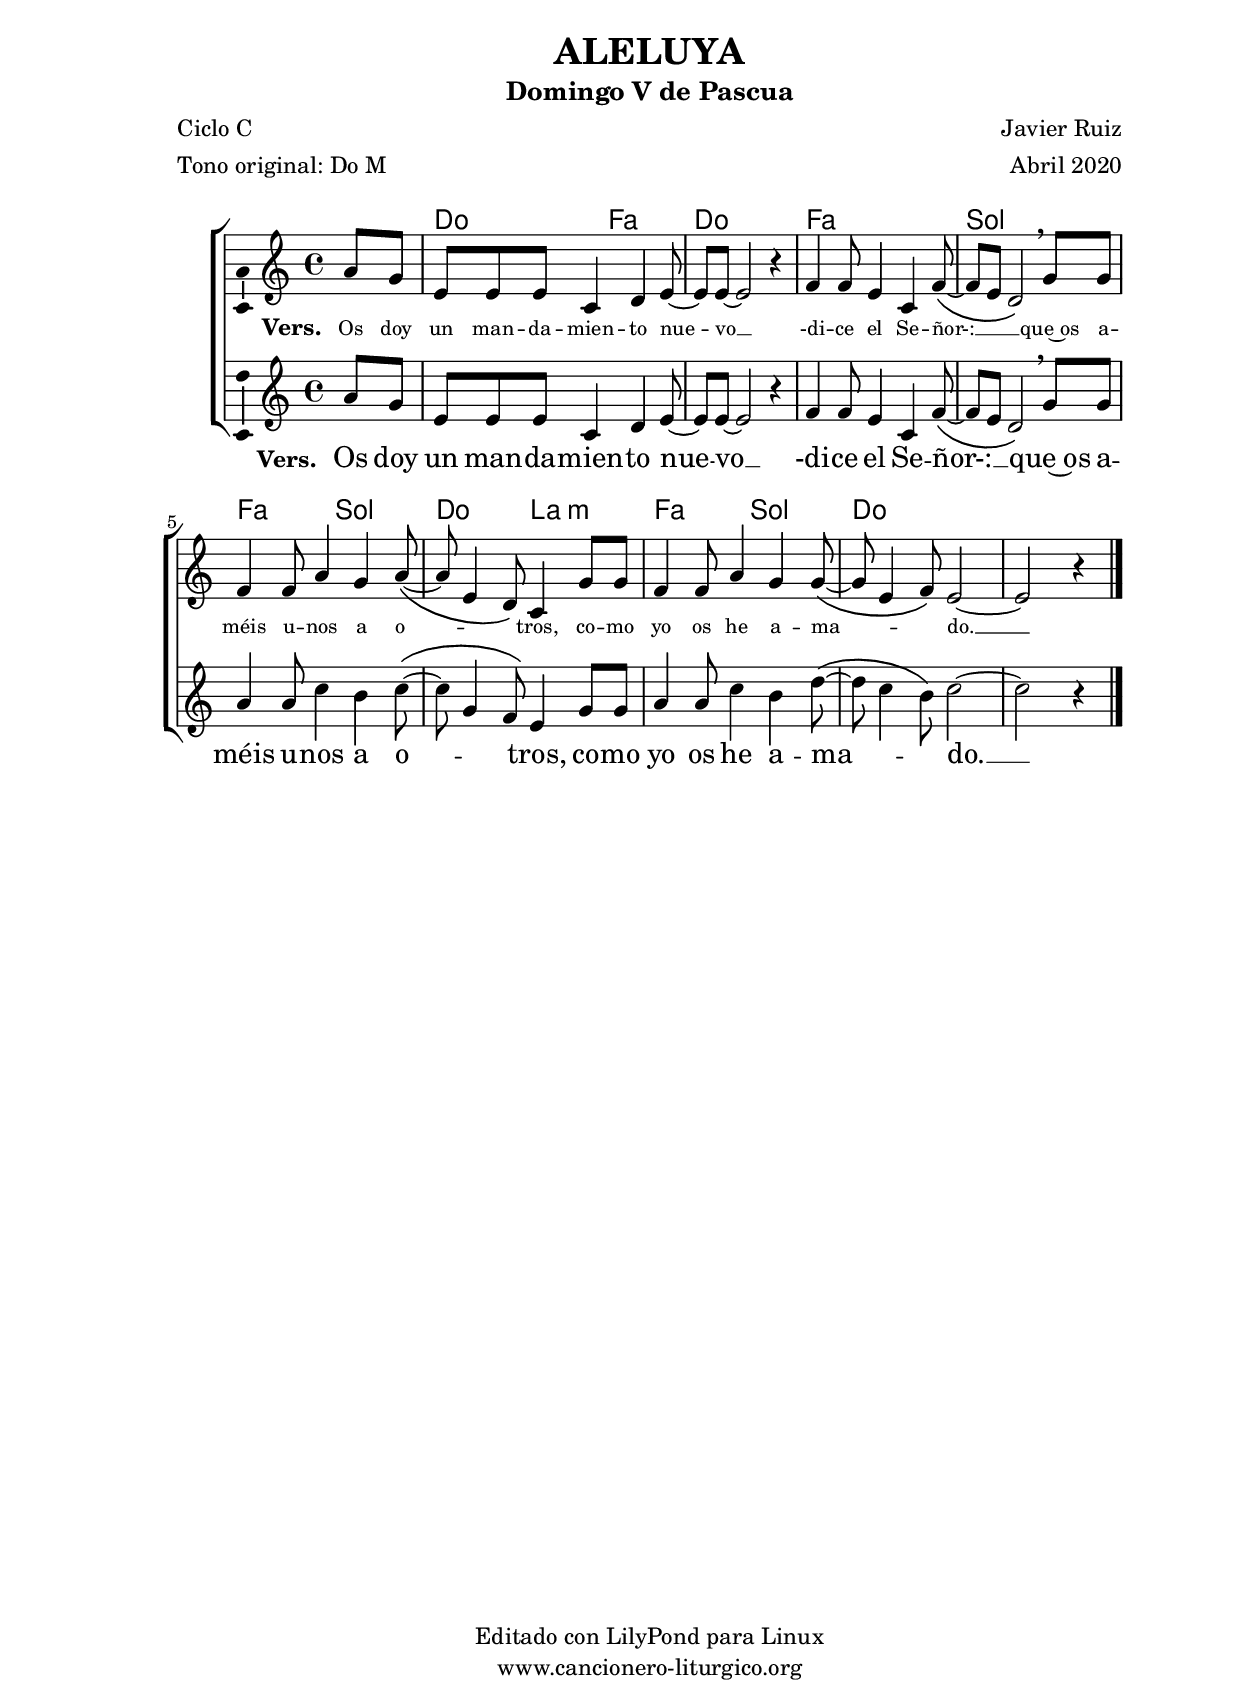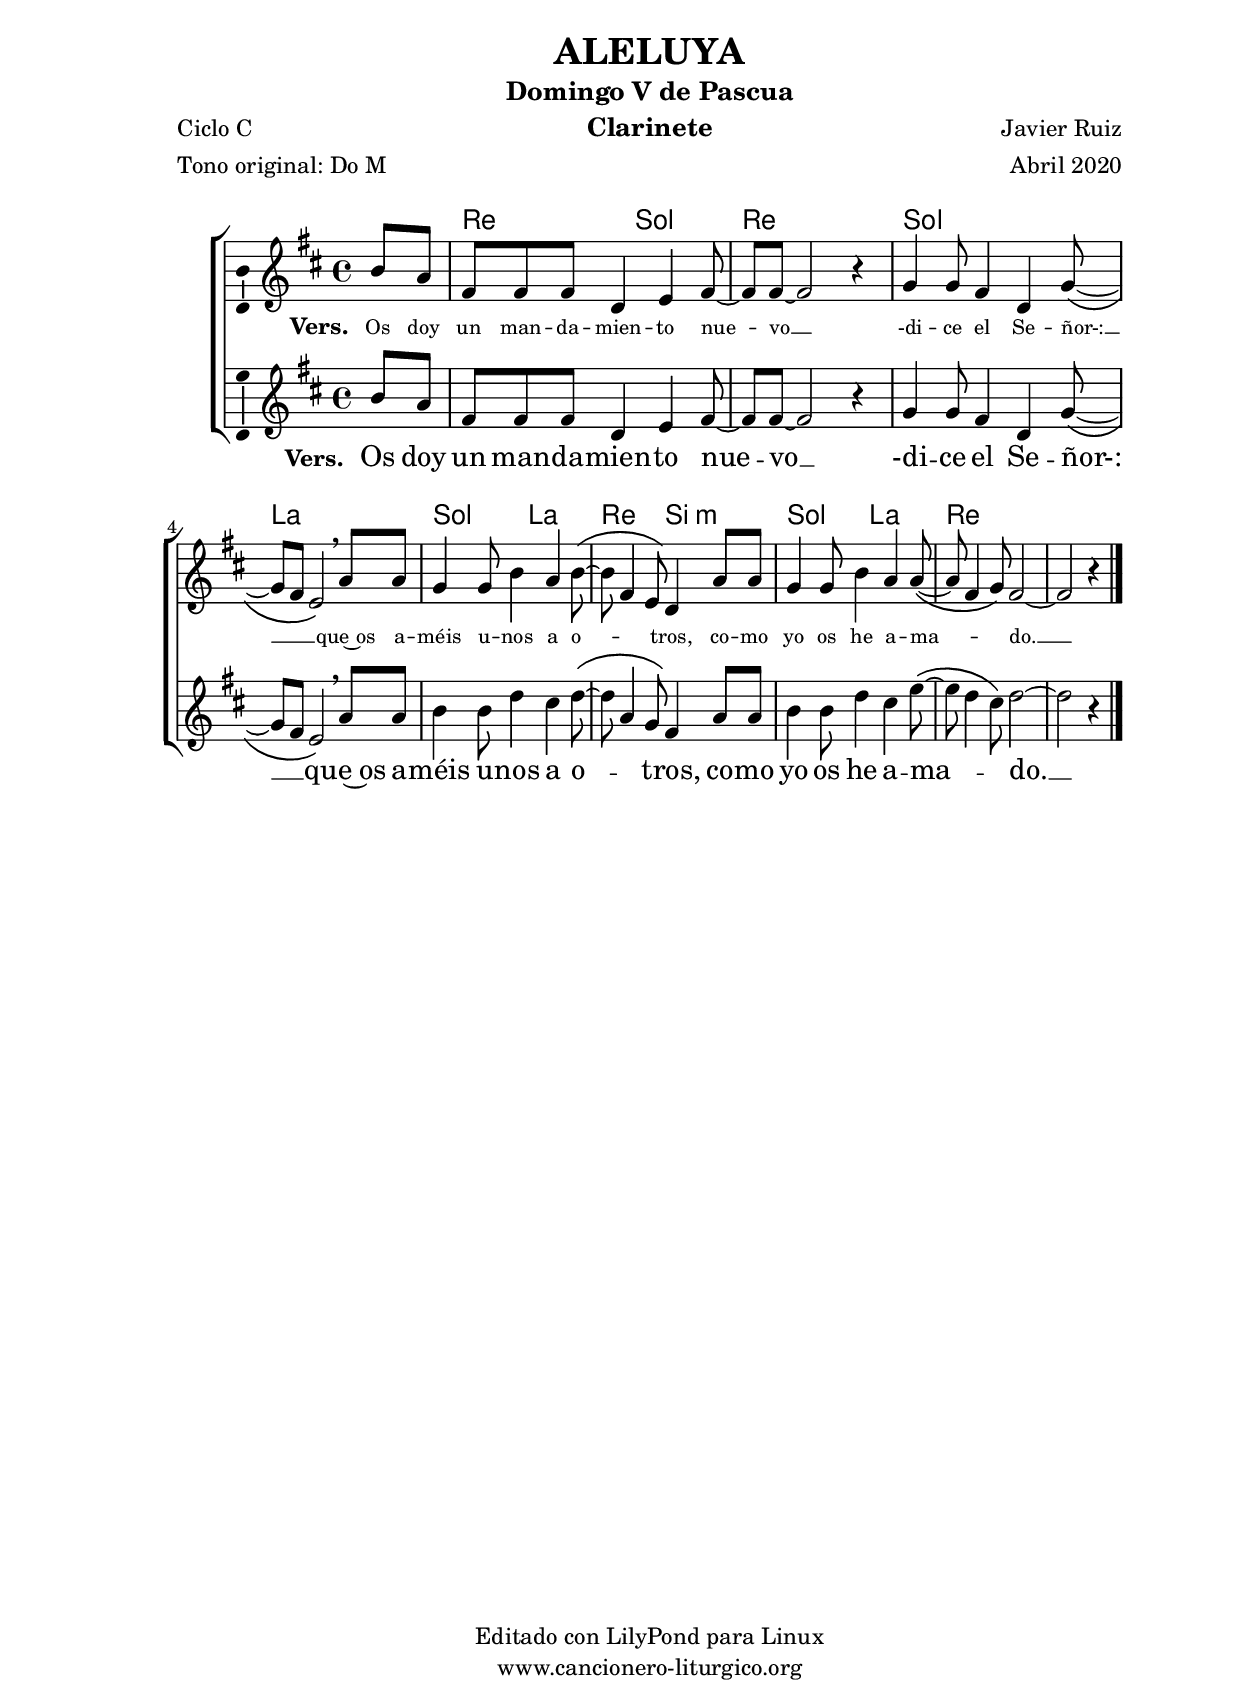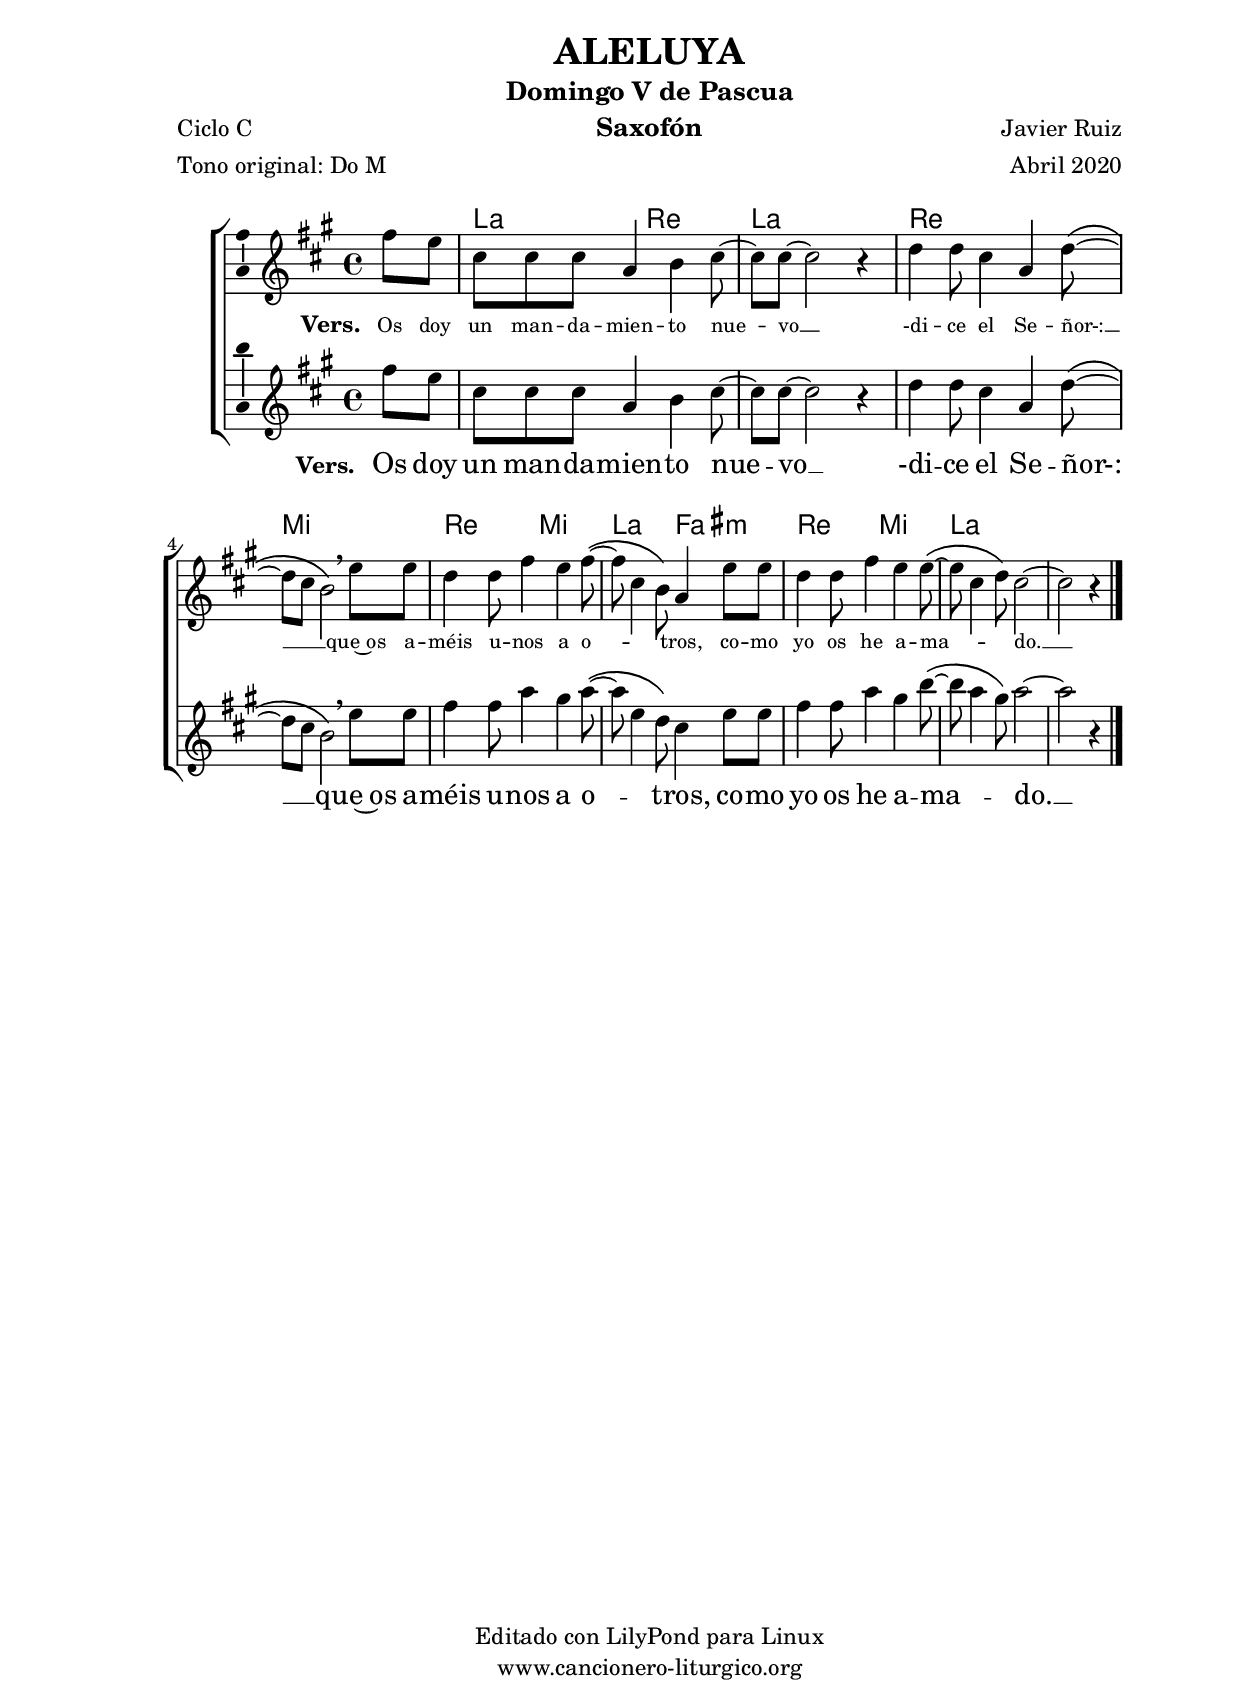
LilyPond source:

%
%para convertir .midi en .wav:
%timidity filename.midi -Ow -o finename.wav
%
%
%Para convertir de .wav a .mp3:
%lame -h -m j filename.wav
%
%
%para escuchar el midi:
%timidity nombrefichero.midi
%


%versión de lilypond para la que se ha escrito esta partitura:
\version "2.16.0"

	%Tamaño papel
	#(set-default-paper-size "a4")
	%Tamaño partitura
	#(set-global-staff-size 20)
	%No responde al pulsar sobre una nota
	#(ly:set-option 'point-and-click #f)

%parámetros del encabezamiento:
\header {
	title = "ALELUYA"
	subtitle = "Domingo V de Pascua"
	composer = "Javier Ruiz"
	poet = "Ciclo C"
	meter = "Tono original: Do M"
	arranger = "Abril 2020"
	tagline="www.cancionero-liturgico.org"
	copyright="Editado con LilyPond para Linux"
	}

%parámetros asociados al papel:
\paper  {
	oddHeaderMarkup = \markup {\fill-line { \on-the-fly #not-first-page \fromproperty #'header:title \on-the-fly #not-first-page \fromproperty #'header:composer }}
	evenHeaderMarkup = \markup {\fill-line { \fromproperty #'header:composer \fromproperty #'header:title }}
	#(set-paper-size "a4")
	print-page-number = ##f
	first-page-number = 1
	print-first-page-number = ##f
%	head-separation = 3.0 \cm
	top-margin = 1.5 \cm
%	top-margin = 2.0 \cm
%%%	bottom-margin = 0.5\cm
	bottom-margin = 0.2\cm
	left-margin = 3.0 \cm
	line-width = 16.0 \cm 
	indent = 8\mm
	interscoreline = 2.\mm
	between-system-space = 15\mm
%	para que las partituras no llenen la hoja:
	ragged-bottom = ##t
%	idem para la última hoja:
	ragged-last-bottom = ##f
%	para que las partituras llenen el ancho del papel:
	ragged-last = ##f
	after-title-space = 2.5 \cm
%page-count=2
system-count=2

	%Flexible Vertical Spacing
%	markup-markup-spacing =
%	#'((basic-distance . 15) (minimum-distance . 15) (padding . 3))
	markup-system-spacing =
	#'((basic-distance . 15) (minimum-distance . 15) (padding . 3))
	system-system-spacing =
	#'((basic-distance . 15) (minimum-distance . 15) (padding . 3))
	score-system-spacing =
	#'((basic-distance . 15) (minimum-distance . 15) (padding . 5))
%	top-system-spacing = % header
%	#'((basic-distance . 8) (minimum-distance . 0) (padding . 0))
%	top-markup-spacing =
%	#'((basic-distance . 20) (minimum-distance . 20) (padding . 0))
	last-bottom-spacing = % footer
	#'((basic-distance . 5) (minimum-distance . 5) (padding . 0))
%	score-markup-spacing =
%	#'((basic-distance . 16) (minimum-distance . 13) (padding . 0))

	}


%parámetros que afectan a toda la partitura:
global =  {
	%clave de sol (G):
	\clef G
	%armadura:
%	\transpose c ees
	\key c \major
	\tempo 4=110
	\set Score.tempoHideNote = ##t
	}


acordes = {
	\italianChords
	\chordmode {
%	\transpose c ees
{

s4
c2 f c c f f g g
f2 g c a:m f g c c c2

	}
	}
}


melodiatrompeta = 
%	\transpose c ees
{

	\relative c''{
	\time 4/4

\partial4
r4
r1
r8 e4 <d f>8 <e g>2
r1
r8 g4 <f a>8 <g b>2
r1
r8 c,4 <b d>8 <c e>2
r1
r8 g'4 <e a>8 <c g'>2~
<c g'>2 r4

}
	\bar "|."
	}


melodiatres = 
%	\transpose c ees
{

	\relative c'{
	\time 4/4

\partial4
a'8 g
e8 e e8 c4 d4 e8~
e8 e~e2 r4
f4 f8 e4 c4 f8~
\(f8 e d2\) \breathe g8 g
f4 f8 a4 g a8~
\(a8 e4 d8\) c4 g'8 g
f4 f8 a4 g g8~
\(g8 e4 f8\) e2~
e2 r4 %s4

}

	\bar "|."
	}


melodiabajo = 
%	\transpose c ees
{

	%clave de fa (F):
	\clef F

	\relative c{
	\time 4/4

\partial4
r4
c4. c8 f4. f8
c4. c8 c2
f4. f8 d4. d8
g4. g8 g2
f4. f8 g4. g8
c,4. c8 a4. a8
f'4. f8 g4. g8
c,4. c8 c2~
c2 r4 %s4

}

	\bar "|."
	}


melodia = 
%	\transpose c ees
{

	\relative c'{
	\time 4/4

\partial4
a'8 g
e8 e e8 c4 d4 e8~
e8 e~e2 r4
f4 f8 e4 c4 f8~
\(f8 e d2\) \breathe g8 g
a4 a8 c4 b c8~
\(c8 g4 f8\) e4 g8 g
a4 a8 c4 b d8~
\(d8 c4 b8\) c2~
c2 r4 %s4

}

	\bar "|."
	}


texto = \lyricmode {
\set stanza =#"Vers. "
Os doy un man -- da -- mien -- to nue -- vo __
-di -- ce el Se -- ñor-: __ _ _
que~os a -- méis u -- nos a o -- _ _ tros,
co -- mo yo os he a -- ma -- _ _ do. __
	}

textotres = \lyricmode {
\override LyricText #'font-size = #-1
\set stanza =#"Vers. "
Os doy un man -- da -- mien -- to nue -- vo __
-di -- ce el Se -- ñor-: __ _ _
que~os a -- méis u -- nos a o -- _ _ tros,
co -- mo yo os he a -- ma -- _ _ do. __
	}


acordesStaff = \context ChordNames = acordesStaff <<
	\set chordChanges = ##t
	\acordes
	>>

voztrompetaStaff = \context Voice = voztrompetaStaff
<<
	\override Staff.StaffSymbol #'staff-space = #(magstep -0.35)
	\set Staff.midiInstrument = #"trumpet"
	\set Staff.midiMinimumVolume = #0.6
	\set Staff.midiMaximumVolume = #0.8
	\global
	\melodiatrompeta
	>>

voztresStaff = \context Voice = voztresStaff
\with {\consists "Ambitus_engraver"}
<<
%	\override Staff.StaffSymbol #'staff-space = #(magstep -0.35)
	\set Staff.midiInstrument = #"violin"
	\set Staff.midiMinimumVolume = #0.6
	\set Staff.midiMaximumVolume = #0.8
	\global
	\relative c' \melodiatres
	>>

vozStaff = \context Voice = vozStaff
\with {\consists "Ambitus_engraver"}
<<
%	\set Staff.instrumentName = ""
%	\set Staff.shortInstrumentName = ""
%	\set Staff.midiInstrument = #"clarinet"
%	\set Staff.midiInstrument = #"cello"
	\set Staff.midiInstrument = #"flute"
%	\set Staff.midiInstrument = #"electric guitar (jazz)"
%	\set Staff.midiInstrument = #"english horn"
%	\set Staff.midiInstrument = #"violin"
%	\set Staff.midiInstrument = #"glockenspiel"
	\set Staff.midiMinimumVolume = #0.8
	\set Staff.midiMaximumVolume = #1.0
	\global
	\melodia
	>>

vozbajoStaff = \context Voice = vozbajoStaff
<<
	\override Staff.StaffSymbol #'staff-space = #(magstep -0.35)
	\set Staff.midiInstrument = #"english horn"
	\set Staff.midiMinimumVolume = #0.6
	\set Staff.midiMaximumVolume = #0.8
	\global
	\melodiabajo
	>>

textoStaff = \context Lyrics = textoStaff <<
	\lyricsto vozStaff \texto
	>>

textotresStaff = \context Lyrics = textotresStaff <<
	\lyricsto voztresStaff \textotres
	>>


\book {
	\score {
		<<
		\context ChoirStaff {
%			\override StaffGroup.SystemStartBracket #'collapse-height = #1
%			\override Score.SystemStartBar #'collapse-height = #1
			<<
			\acordesStaff
%			\voztrompetaStaff
			\voztresStaff
			\textotresStaff
			\vozStaff
			\textoStaff
%			\vozbajoStaff
			>>
			}
		>>
		\layout {
	    		\context {
				\Lyrics
				\override LyricText #'font-size = #2
				}
	   		 \context {
				\Score
				\override StaffSymbol #'staff-space = #(magstep +3)
				}
			}
		}
	\score {
		\unfoldRepeats
		<<
		\context ChoirStaff {
			<<
			\acordesStaff
			\voztrompetaStaff
			\voztresStaff
			\vozStaff
			\vozbajoStaff
			>>
			}
		>>
		\midi {
	  		\context {
	  			\Score
				tempoWholesPerMinute = #(ly:make-moment 70 4)
				}
			}
		}
	}


%Partitura para clarinete
#(define output-suffix "C")
\book {
	\header{
		instrument = "Clarinete"
		}
	\score {
		<<
		\context ChoirStaff {
%			\override StaffGroup.SystemStartBracket #'collapse-height = #1
%			\override Score.SystemStartBar #'collapse-height = #1
\transpose c d
			<<
			\acordesStaff
%			\voztrompetaStaff
			\voztresStaff
			\textotresStaff
			\vozStaff
			\textoStaff
%			\vozbajoStaff
			>>
			}
		>>
		\layout {
	    		\context {
				\Lyrics
				\override LyricText #'font-size = #2
				}
	   		 \context {
				\Score
				\override StaffSymbol #'staff-space = #(magstep +3)
				}
			}
		}
	}


%Partitura para saxofón
#(define output-suffix "S")
\book {
	\header{
		instrument = "Saxofón"
		}
	\score {
		<<
		\context ChoirStaff {
%			\override StaffGroup.SystemStartBracket #'collapse-height = #1
%			\override Score.SystemStartBar #'collapse-height = #1
\transpose c a
			<<
			\acordesStaff
%			\voztrompetaStaff
			\voztresStaff
			\textotresStaff
			\vozStaff
			\textoStaff
%			\vozbajoStaff
			>>
			}
		>>
		\layout {
	    		\context {
				\Lyrics
				\override LyricText #'font-size = #2
				}
	   		 \context {
				\Score
				\override StaffSymbol #'staff-space = #(magstep +3)
				}
			}
		}
	}


